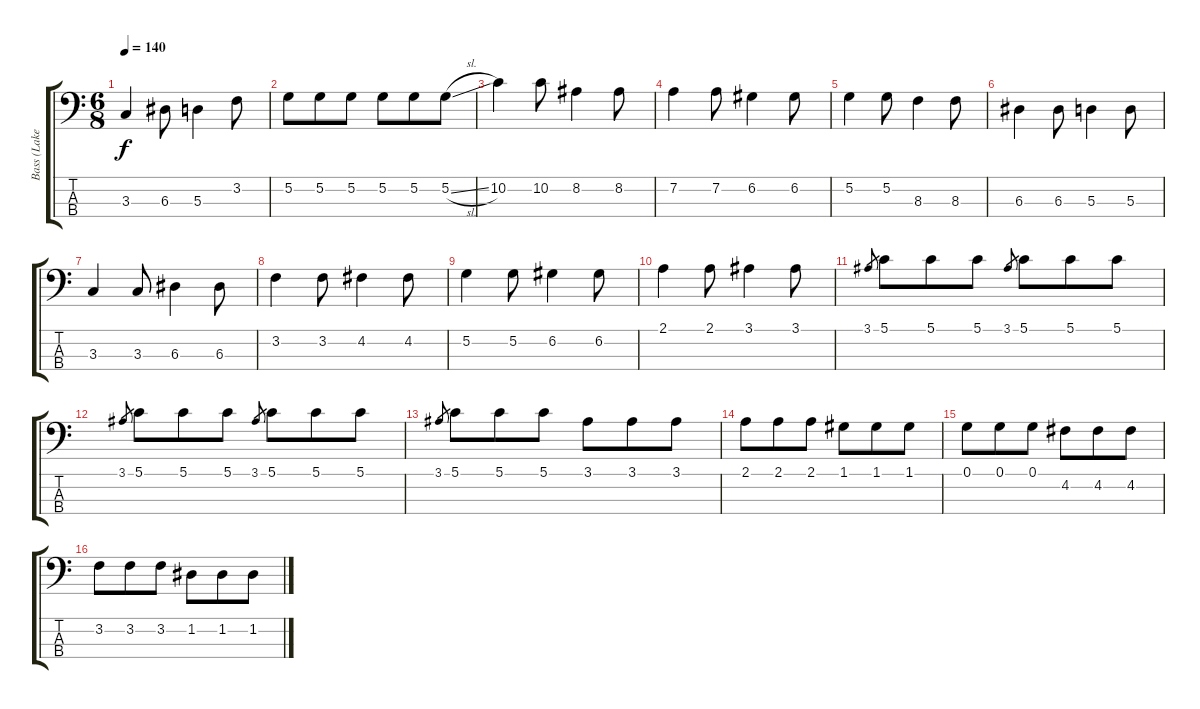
\track ("Bass (Lake)" "Bass (Lake") {instrument electricbassfinger}
\staff {score tabs}
\tuning (G2 D2 A1 E1) {hide}
\ts (6 8)
\tempo 140
\clef f4
\ks c
3.3.4{dy f} 6.3.8 5.3.4 3.2.8 |
5.2.8 5.2.8 5.2.8 5.2.8 5.2.8 5.2{sl}.8 |
10.2.4 10.2.8 8.2.4 8.2.8 |
7.2.4 7.2.8 6.2.4 6.2.8 |
5.2.4 5.2.8 8.3.4 8.3.8 |
6.3.4 6.3.8 5.3.4 5.3.8 |
3.3.4 3.3.8 6.3.4 6.3.8 |
3.2.4 3.2.8 4.2.4 4.2.8 |
5.2.4 5.2.8 6.2.4 6.2.8 |
2.1.4 2.1.8 3.1.4 3.1.8 |
3.1.8{gr} 5.1.8 5.1.8 5.1.8 3.1.8{gr} 5.1.8 5.1.8 5.1.8 |
3.1.8{gr} 5.1.8 5.1.8 5.1.8 3.1.8{gr} 5.1.8 5.1.8 5.1.8 |
3.1.8{gr} 5.1.8 5.1.8 5.1.8 3.1.8 3.1.8 3.1.8 |
2.1.8 2.1.8 2.1.8 1.1.8 1.1.8 1.1.8 |
0.1.8 0.1.8 0.1.8 4.2.8 4.2.8 4.2.8 |
3.2.8 3.2.8 3.2.8 1.2.8 1.2.8 1.2.8
